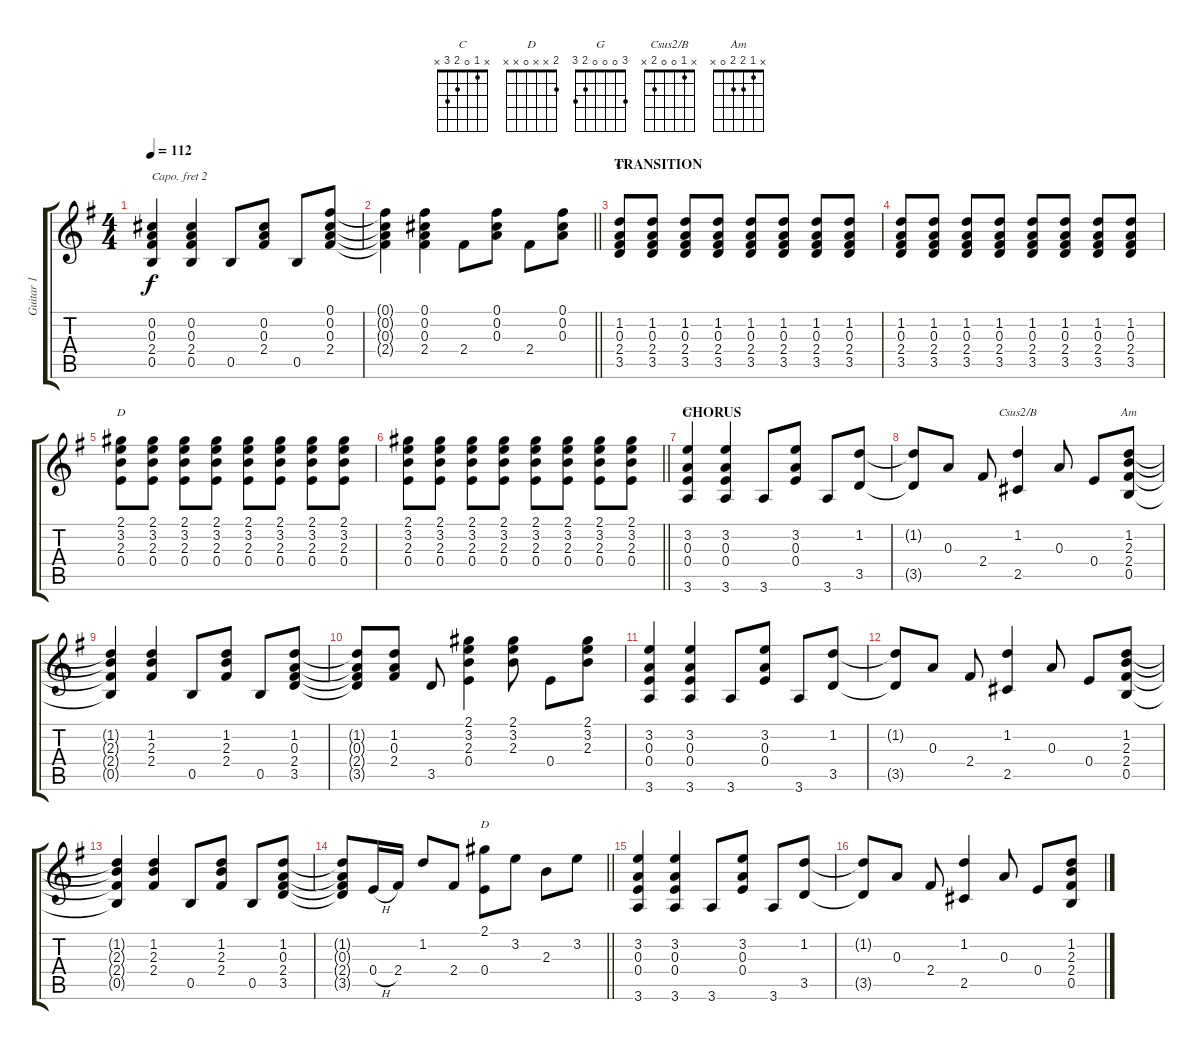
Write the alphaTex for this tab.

\track ("Guitar 1" "Guitar 1") {instrument acousticguitarnylon}
\staff {score tabs}
\capo 2
\tuning (E4 B3 G3 D3 A2 E2) {hide}
\chord ("C" x 1 0 2 3 x)
\chord ("D" 2 3 2 0 x x) {barre 2}
\chord ("G" 3 0 0 0 2 3)
\chord ("Csus2/B" x 1 0 0 2 x)
\chord ("Am" x 1 2 2 0 x)
\chord ("D" 2 x x 0 x x)
\ts (4 4)
\tempo 112
\clef g2
\ks g
(0.2{t} 0.3{t} 2.4{t} 0.5{t}).4{dy f} (0.2 0.3 2.4 0.5).4 0.5.8 (0.2 0.3 2.4).8 0.5.8 (0.1 0.2 0.3 2.4).8 |
\barLineRight lightlight
(0.1{t} 0.2{t} 0.3{t} 2.4{t}).4 (0.1 0.2 0.3 2.4).4 2.4.8 (0.1 0.2 0.3).8 2.4.8 (0.1 0.2 0.3).8 |
\section ("" "TRANSITION")
(1.2 0.3 2.4 3.5).8{ch "C"} (1.2 0.3 2.4 3.5).8 (1.2 0.3 2.4 3.5).8 (1.2 0.3 2.4 3.5).8 (1.2 0.3 2.4 3.5).8 (1.2 0.3 2.4 3.5).8 (1.2 0.3 2.4 3.5).8 (1.2 0.3 2.4 3.5).8 |
(1.2 0.3 2.4 3.5).8 (1.2 0.3 2.4 3.5).8 (1.2 0.3 2.4 3.5).8 (1.2 0.3 2.4 3.5).8 (1.2 0.3 2.4 3.5).8 (1.2 0.3 2.4 3.5).8 (1.2 0.3 2.4 3.5).8 (1.2 0.3 2.4 3.5).8 |
(2.1 3.2 2.3 0.4).8{ch "D"} (2.1 3.2 2.3 0.4).8 (2.1 3.2 2.3 0.4).8 (2.1 3.2 2.3 0.4).8 (2.1 3.2 2.3 0.4).8 (2.1 3.2 2.3 0.4).8 (2.1 3.2 2.3 0.4).8 (2.1 3.2 2.3 0.4).8 |
\barLineRight lightlight
(2.1 3.2 2.3 0.4).8 (2.1 3.2 2.3 0.4).8 (2.1 3.2 2.3 0.4).8 (2.1 3.2 2.3 0.4).8 (2.1 3.2 2.3 0.4).8 (2.1 3.2 2.3 0.4).8 (2.1 3.2 2.3 0.4).8 (2.1 3.2 2.3 0.4).8 |
\section ("" "CHORUS")
(3.2 0.3 0.4 3.6).4{ch "G"} (3.2 0.3 0.4 3.6).4 3.6.8 (3.2 0.3 0.4).8 3.6.8 (1.2 3.5).8 |
(1.2{t} 3.5{t}).8 0.3.8 2.4.8 (1.2 2.5).4{ch "Csus2/B"} 0.3.8 0.4.8 (1.2 2.3 2.4 0.5).8{ch "Am"} |
(1.2{t} 2.3{t} 2.4{t} 0.5{t}).4 (1.2 2.3 2.4).4 0.5.8 (1.2 2.3 2.4).8 0.5.8 (1.2 0.3 2.4 3.5).8 |
(1.2{t} 0.3{t} 2.4{t} 3.5{t}).8 (1.2 0.3 2.4).8 3.5.8 (2.1 3.2 2.3 0.4).4 (2.1 3.2 2.3).8 0.4.8 (2.1 3.2 2.3).8 |
(3.2 0.3 0.4 3.6).4 (3.2 0.3 0.4 3.6).4 3.6.8 (3.2 0.3 0.4).8 3.6.8 (1.2 3.5).8 |
(1.2{t} 3.5{t}).8 0.3.8 2.4.8 (1.2 2.5).4 0.3.8 0.4.8 (1.2 2.3 2.4 0.5).8 |
(1.2{t} 2.3{t} 2.4{t} 0.5{t}).4 (1.2 2.3 2.4).4 0.5.8 (1.2 2.3 2.4).8 0.5.8 (1.2 0.3 2.4 3.5).8 |
\barLineRight lightlight
(1.2{t} 0.3{t} 2.4{t} 3.5{t}).8 0.4{h}.16 2.4.16 1.2.8 2.4.8 (2.1 0.4).8{ch "D"} 3.2.8 2.3.8 3.2.8 |
\section ("" "")
(3.2 0.3 0.4 3.6).4 (3.2 0.3 0.4 3.6).4 3.6.8 (3.2 0.3 0.4).8 3.6.8 (1.2 3.5).8 |
(1.2{t} 3.5{t}).8 0.3.8 2.4.8 (1.2 2.5).4 0.3.8 0.4.8 (1.2 2.3 2.4 0.5).8
